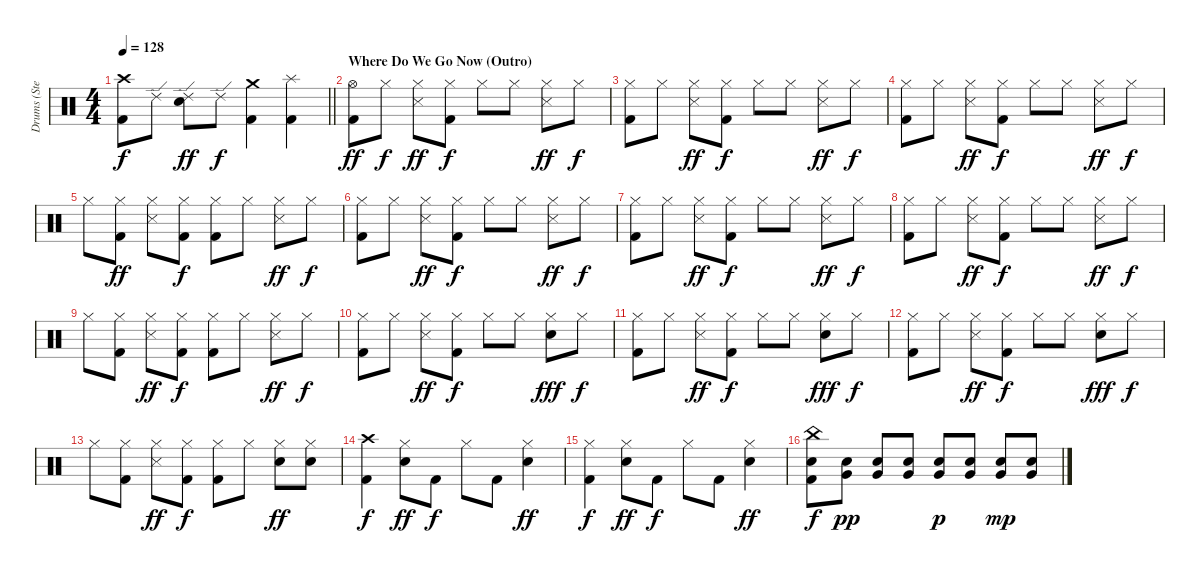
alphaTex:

\track ("Drums (Steven)" "Drums (Ste") {instrument percussion}
\staff {score}
\articulation defaults
\ts (4 4)
\tempo 128
\clef neutral
\barLineRight lightlight
\ks c
("Crash high (hit)" "Kick (hit) 2").8{dy f} "Ride (edge) 2".8 ("Ride (edge) 2" "Snare (hit) 2").8{dy ff} "Ride (edge) 2".8{dy f} ("Crash medium (hit)" "Kick (hit) 2").4 ("Splash (hit)" "Kick (hit) 2").4 |
\section ("" "Where Do We Go Now (Outro)")
("Hi-Hat (open)" "Kick (hit) 2").8{dy ff} "Hi-Hat (closed)".8{dy f} ("Hi-Hat (closed)" "Snare (side stick) 3").8{dy ff} ("Hi-Hat (closed)" "Kick (hit) 2").8{dy f} "Hi-Hat (closed)".8 "Hi-Hat (closed)".8 ("Hi-Hat (closed)" "Snare (side stick) 3").8{dy ff} "Hi-Hat (closed)".8{dy f} |
("Hi-Hat (closed)" "Kick (hit) 2").8 "Hi-Hat (closed)".8 ("Hi-Hat (closed)" "Snare (side stick) 3").8{dy ff} ("Hi-Hat (closed)" "Kick (hit) 2").8{dy f} "Hi-Hat (closed)".8 "Hi-Hat (closed)".8 ("Hi-Hat (closed)" "Snare (side stick) 3").8{dy ff} "Hi-Hat (closed)".8{dy f} |
("Hi-Hat (closed)" "Kick (hit) 2").8 "Hi-Hat (closed)".8 ("Hi-Hat (closed)" "Snare (side stick) 3").8{dy ff} ("Hi-Hat (closed)" "Kick (hit) 2").8{dy f} "Hi-Hat (closed)".8 "Hi-Hat (closed)".8 ("Hi-Hat (closed)" "Snare (side stick) 3").8{dy ff} "Hi-Hat (closed)".8{dy f} |
"Hi-Hat (closed)".8 ("Hi-Hat (closed)" "Kick (hit) 2").8{dy ff} ("Hi-Hat (closed)" "Snare (side stick) 3").8 ("Hi-Hat (closed)" "Kick (hit) 2").8{dy f} ("Hi-Hat (closed)" "Kick (hit) 2").8 "Hi-Hat (closed)".8 ("Hi-Hat (closed)" "Snare (side stick) 3").8{dy ff} "Hi-Hat (closed)".8{dy f} |
("Hi-Hat (closed)" "Kick (hit) 2").8 "Hi-Hat (closed)".8 ("Hi-Hat (closed)" "Snare (side stick) 3").8{dy ff} ("Hi-Hat (closed)" "Kick (hit) 2").8{dy f} "Hi-Hat (closed)".8 "Hi-Hat (closed)".8 ("Hi-Hat (closed)" "Snare (side stick) 3").8{dy ff} "Hi-Hat (closed)".8{dy f} |
("Hi-Hat (closed)" "Kick (hit) 2").8 "Hi-Hat (closed)".8 ("Hi-Hat (closed)" "Snare (side stick) 3").8{dy ff} ("Hi-Hat (closed)" "Kick (hit) 2").8{dy f} "Hi-Hat (closed)".8 "Hi-Hat (closed)".8 ("Hi-Hat (closed)" "Snare (side stick) 3").8{dy ff} "Hi-Hat (closed)".8{dy f} |
("Hi-Hat (closed)" "Kick (hit) 2").8 "Hi-Hat (closed)".8 ("Hi-Hat (closed)" "Snare (side stick) 3").8{dy ff} ("Hi-Hat (closed)" "Kick (hit) 2").8{dy f} "Hi-Hat (closed)".8 "Hi-Hat (closed)".8 ("Hi-Hat (closed)" "Snare (side stick) 3").8{dy ff} "Hi-Hat (closed)".8{dy f} |
"Hi-Hat (closed)".8 ("Hi-Hat (closed)" "Kick (hit) 2").8 ("Hi-Hat (closed)" "Snare (side stick) 3").8{dy ff} ("Hi-Hat (closed)" "Kick (hit) 2").8{dy f} ("Hi-Hat (closed)" "Kick (hit) 2").8 "Hi-Hat (closed)".8 ("Hi-Hat (closed)" "Snare (side stick) 3").8{dy ff} "Hi-Hat (closed)".8{dy f} |
("Hi-Hat (closed)" "Kick (hit) 2").8 "Hi-Hat (closed)".8 ("Hi-Hat (closed)" "Snare (side stick) 3").8{dy ff} ("Hi-Hat (closed)" "Kick (hit) 2").8{dy f} "Hi-Hat (closed)".8 "Hi-Hat (closed)".8 ("Hi-Hat (closed)" "Snare (hit) 2").8{dy fff} "Hi-Hat (closed)".8{dy f} |
("Hi-Hat (closed)" "Kick (hit) 2").8 "Hi-Hat (closed)".8 ("Hi-Hat (closed)" "Snare (side stick) 3").8{dy ff} ("Hi-Hat (closed)" "Kick (hit) 2").8{dy f} "Hi-Hat (closed)".8 "Hi-Hat (closed)".8 ("Hi-Hat (closed)" "Snare (hit) 2").8{dy fff} "Hi-Hat (closed)".8{dy f} |
("Hi-Hat (closed)" "Kick (hit) 2").8 "Hi-Hat (closed)".8 ("Hi-Hat (closed)" "Snare (side stick) 3").8{dy ff} ("Hi-Hat (closed)" "Kick (hit) 2").8{dy f} "Hi-Hat (closed)".8 "Hi-Hat (closed)".8 ("Hi-Hat (closed)" "Snare (hit) 2").8{dy fff} "Hi-Hat (closed)".8{dy f} |
"Hi-Hat (closed)".8 ("Hi-Hat (closed)" "Kick (hit) 2").8 ("Hi-Hat (closed)" "Snare (side stick) 3").8{dy ff} ("Hi-Hat (closed)" "Kick (hit) 2").8{dy f} ("Hi-Hat (closed)" "Kick (hit) 2").8 "Hi-Hat (closed)".8 ("Hi-Hat (closed)" "Snare (hit) 2").8{dy ff} ("Hi-Hat (closed)" "Snare (hit) 2").8 |
("Crash high (hit)" "Kick (hit) 2").4{dy f} ("Hi-Hat (closed)" "Snare (hit) 2").8{dy ff} "Kick (hit) 2".8{dy f} "Hi-Hat (closed)".8 "Kick (hit) 2".8 ("Hi-Hat (closed)" "Snare (hit) 2").4{dy ff} |
("Hi-Hat (closed)" "Kick (hit) 2").4{dy f} ("Hi-Hat (closed)" "Snare (hit) 2").8{dy ff} "Kick (hit) 2".8{dy f} "Hi-Hat (closed)".8 "Kick (hit) 2".8 ("Hi-Hat (closed)" "Snare (hit) 2").4{dy ff} |
("China (hit)" "Snare (hit) 2" "Kick (hit) 2").8{dy f} ("Very Low Tom (hit)" "Snare (hit) 2").8{dy pp} ("Very Low Tom (hit)" "Snare (hit) 2").8 ("Very Low Tom (hit)" "Snare (hit) 2").8 ("Very Low Tom (hit)" "Snare (hit) 2").8{dy p} ("Very Low Tom (hit)" "Snare (hit) 2").8 ("Very Low Tom (hit)" "Snare (hit) 2").8{dy mp} ("Very Low Tom (hit)" "Snare (hit) 2").8
